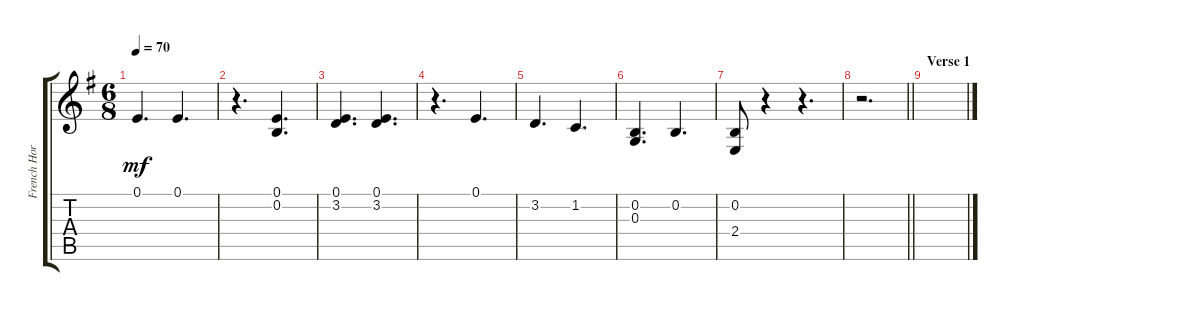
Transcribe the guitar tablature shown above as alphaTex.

\track ("French Horn" "French Hor") {instrument frenchhorn}
\staff {score tabs}
\tuning (E4 B3 G3 D3 A2 E2) {hide}
\ts (6 8)
\tempo 70
\clef g2
\ks g
0.1.4{d dy mf} 0.1.4{d} |
r.4{d} (0.1 0.2).4{d} |
(0.1 3.2).4{d} (0.1 3.2).4{d} |
r.4{d} 0.1.4{d} |
3.2.4{d} 1.2.4{d} |
(0.2 0.3).4{d} 0.2.4{d} |
(0.2 2.4).8 r.4 r.4{d} |
\barLineRight lightlight
r.2{d} |
\section ("" "Verse 1")
